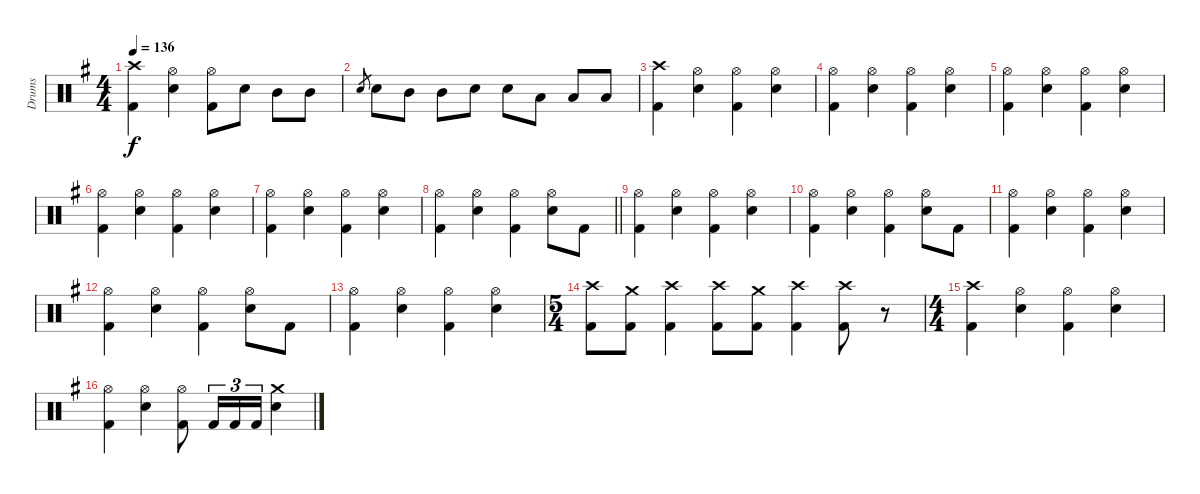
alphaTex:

\track ("Drums" "Drums") {instrument percussion}
\staff {score}
\articulation defaults
\ts (4 4)
\tempo 136
\clef neutral
\ks eminor
("Crash high (hit)" "Kick (hit) 2").4{dy f} ("Hi-Hat (open)" "Snare (hit) 2").4 ("Hi-Hat (open)" "Kick (hit) 2").8 "Snare (hit) 2".8 "Mid Tom (hit)".8 "Mid Tom (hit)".8 |
"Snare (hit) 2".8{gr} "Snare (hit) 2".8 "Mid Tom (hit)".8 "Mid Tom (hit)".8 "Snare (hit) 2".8 "Snare (hit) 2".8 "Low Tom (hit)".8 "Low Tom (hit)".8 "Low Tom (hit)".8 |
("Crash high (hit)" "Kick (hit) 2").4 ("Hi-Hat (open)" "Snare (hit) 2").4 ("Hi-Hat (open)" "Kick (hit) 2").4 ("Hi-Hat (open)" "Snare (hit) 2").4 |
("Hi-Hat (open)" "Kick (hit) 2").4 ("Hi-Hat (open)" "Snare (hit) 2").4 ("Hi-Hat (open)" "Kick (hit) 2").4 ("Hi-Hat (open)" "Snare (hit) 2").4 |
("Hi-Hat (open)" "Kick (hit) 2").4 ("Hi-Hat (open)" "Snare (hit) 2").4 ("Hi-Hat (open)" "Kick (hit) 2").4 ("Hi-Hat (open)" "Snare (hit) 2").4 |
("Hi-Hat (open)" "Kick (hit) 2").4 ("Hi-Hat (open)" "Snare (hit) 2").4 ("Hi-Hat (open)" "Kick (hit) 2").4 ("Hi-Hat (open)" "Snare (hit) 2").4 |
("Hi-Hat (open)" "Kick (hit) 2").4 ("Hi-Hat (open)" "Snare (hit) 2").4 ("Hi-Hat (open)" "Kick (hit) 2").4 ("Hi-Hat (open)" "Snare (hit) 2").4 |
\barLineRight lightlight
("Hi-Hat (open)" "Kick (hit) 2").4 ("Hi-Hat (open)" "Snare (hit) 2").4 ("Hi-Hat (open)" "Kick (hit) 2").4 ("Hi-Hat (open)" "Snare (hit) 2").8 "Kick (hit) 2".8 |
("Hi-Hat (open)" "Kick (hit) 2").4 ("Hi-Hat (open)" "Snare (hit) 2").4 ("Hi-Hat (open)" "Kick (hit) 2").4 ("Hi-Hat (open)" "Snare (hit) 2").4 |
("Hi-Hat (open)" "Kick (hit) 2").4 ("Hi-Hat (open)" "Snare (hit) 2").4 ("Hi-Hat (open)" "Kick (hit) 2").4 ("Hi-Hat (open)" "Snare (hit) 2").8 "Kick (hit) 2".8 |
("Hi-Hat (open)" "Kick (hit) 2").4 ("Hi-Hat (open)" "Snare (hit) 2").4 ("Hi-Hat (open)" "Kick (hit) 2").4 ("Hi-Hat (open)" "Snare (hit) 2").4 |
("Hi-Hat (open)" "Kick (hit) 2").4 ("Hi-Hat (open)" "Snare (hit) 2").4 ("Hi-Hat (open)" "Kick (hit) 2").4 ("Hi-Hat (open)" "Snare (hit) 2").8 "Kick (hit) 2".8 |
("Hi-Hat (open)" "Kick (hit) 2").4 ("Hi-Hat (open)" "Snare (hit) 2").4 ("Hi-Hat (open)" "Kick (hit) 2").4 ("Hi-Hat (open)" "Snare (hit) 2").4 |
\ts (5 4)
("Crash high (hit)" "Kick (hit) 2").8 ("Crash medium (hit)" "Kick (hit) 2").8 ("Crash high (hit)" "Kick (hit) 2").4 ("Crash high (hit)" "Kick (hit) 2").8 ("Crash medium (hit)" "Kick (hit) 2").8 ("Crash high (hit)" "Kick (hit) 2").4 ("Crash high (hit)" "Kick (hit) 2").8 r.8{volume 0} |
\ts (4 4)
("Crash high (hit)" "Kick (hit) 2").4{volume 16} ("Hi-Hat (open)" "Snare (hit) 2").4 ("Hi-Hat (open)" "Kick (hit) 2").4 ("Hi-Hat (open)" "Snare (hit) 2").4 |
("Hi-Hat (open)" "Kick (hit) 2").4 ("Hi-Hat (open)" "Snare (hit) 2").4 ("Hi-Hat (open)" "Kick (hit) 2").8 "Kick (hit) 2".16{tu (3 2)} "Kick (hit) 2".16{tu (3 2)} "Kick (hit) 2".16{tu (3 2)} ("Crash medium (hit)" "Snare (hit) 2").4
